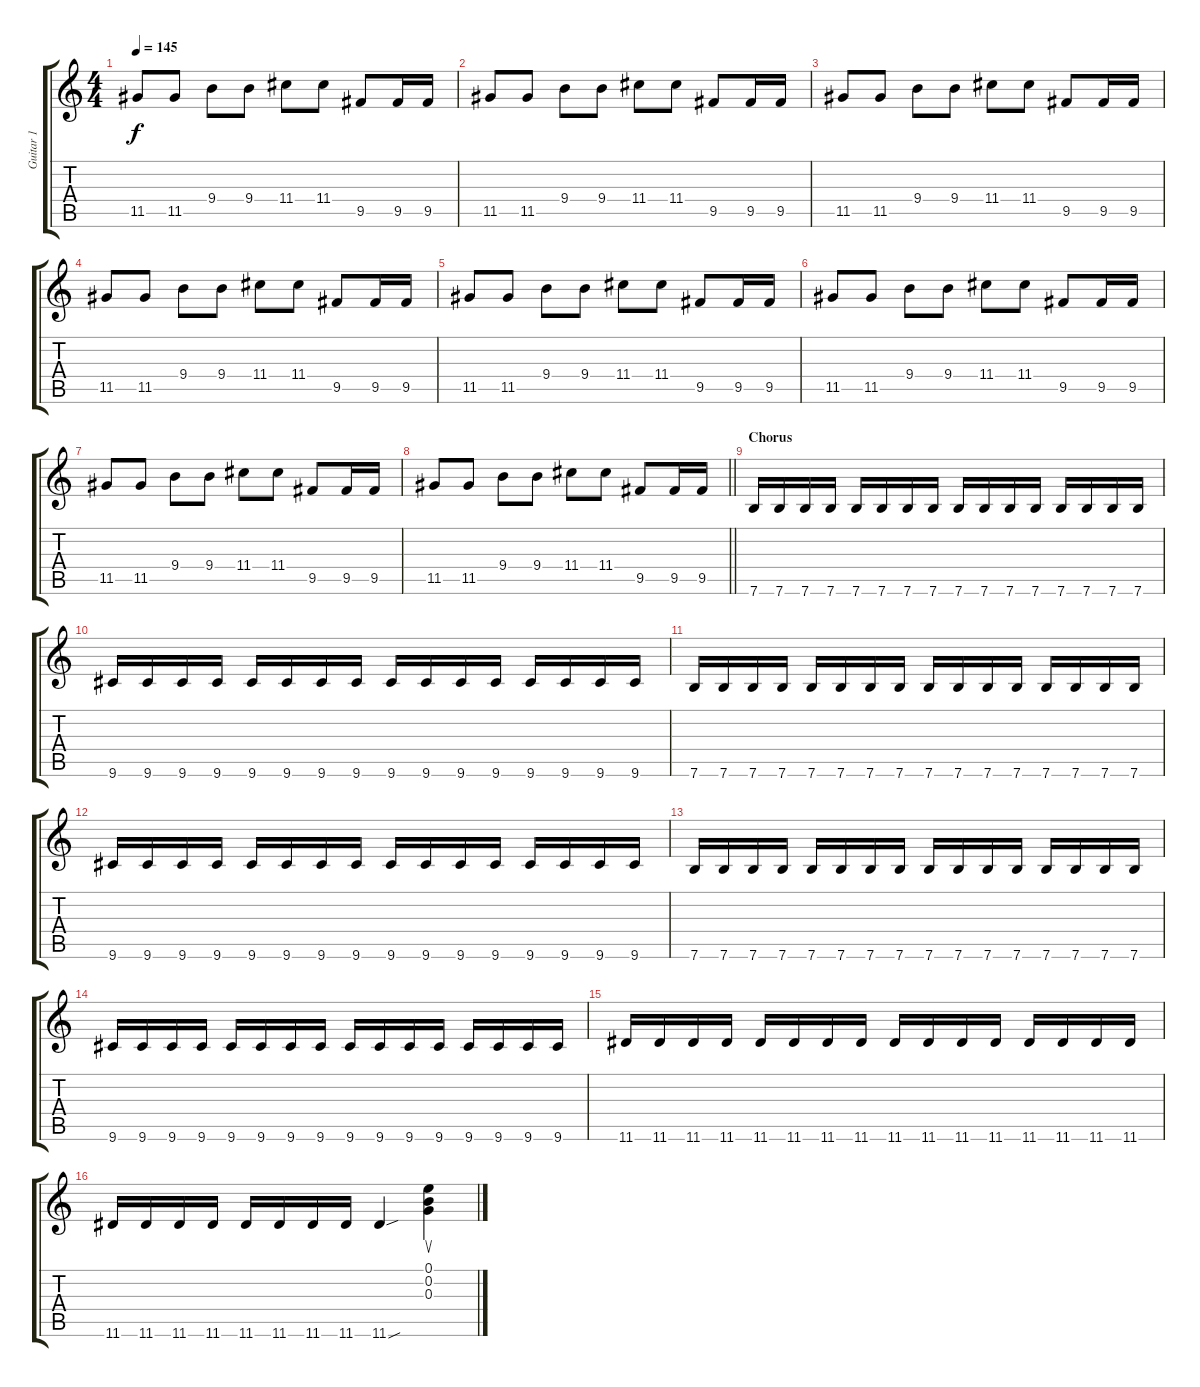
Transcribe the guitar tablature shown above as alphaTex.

\track ("Guitar 1" "Guitar 1") {instrument overdrivenguitar}
\staff {score tabs}
\tuning (E4 B3 G3 D3 A2 E2) {hide}
\ts (4 4)
\tempo 145
\clef g2
\ks c
11.5.8{dy f} 11.5.8 9.4.8 9.4.8 11.4.8 11.4.8 9.5.8 9.5.16 9.5.16 |
11.5.8 11.5.8 9.4.8 9.4.8 11.4.8 11.4.8 9.5.8 9.5.16 9.5.16 |
11.5.8 11.5.8 9.4.8 9.4.8 11.4.8 11.4.8 9.5.8 9.5.16 9.5.16 |
11.5.8 11.5.8 9.4.8 9.4.8 11.4.8 11.4.8 9.5.8 9.5.16 9.5.16 |
11.5.8 11.5.8 9.4.8 9.4.8 11.4.8 11.4.8 9.5.8 9.5.16 9.5.16 |
11.5.8 11.5.8 9.4.8 9.4.8 11.4.8 11.4.8 9.5.8 9.5.16 9.5.16 |
11.5.8 11.5.8 9.4.8 9.4.8 11.4.8 11.4.8 9.5.8 9.5.16 9.5.16 |
\barLineRight lightlight
11.5.8 11.5.8 9.4.8 9.4.8 11.4.8 11.4.8 9.5.8 9.5.16 9.5.16 |
\section ("" "Chorus")
7.6.16 7.6.16 7.6.16 7.6.16 7.6.16 7.6.16 7.6.16 7.6.16 7.6.16 7.6.16 7.6.16 7.6.16 7.6.16 7.6.16 7.6.16 7.6.16 |
9.6.16 9.6.16 9.6.16 9.6.16 9.6.16 9.6.16 9.6.16 9.6.16 9.6.16 9.6.16 9.6.16 9.6.16 9.6.16 9.6.16 9.6.16 9.6.16 |
7.6.16 7.6.16 7.6.16 7.6.16 7.6.16 7.6.16 7.6.16 7.6.16 7.6.16 7.6.16 7.6.16 7.6.16 7.6.16 7.6.16 7.6.16 7.6.16 |
9.6.16 9.6.16 9.6.16 9.6.16 9.6.16 9.6.16 9.6.16 9.6.16 9.6.16 9.6.16 9.6.16 9.6.16 9.6.16 9.6.16 9.6.16 9.6.16 |
7.6.16 7.6.16 7.6.16 7.6.16 7.6.16 7.6.16 7.6.16 7.6.16 7.6.16 7.6.16 7.6.16 7.6.16 7.6.16 7.6.16 7.6.16 7.6.16 |
9.6.16 9.6.16 9.6.16 9.6.16 9.6.16 9.6.16 9.6.16 9.6.16 9.6.16 9.6.16 9.6.16 9.6.16 9.6.16 9.6.16 9.6.16 9.6.16 |
11.6.16 11.6.16 11.6.16 11.6.16 11.6.16 11.6.16 11.6.16 11.6.16 11.6.16 11.6.16 11.6.16 11.6.16 11.6.16 11.6.16 11.6.16 11.6.16 |
11.6.16 11.6.16 11.6.16 11.6.16 11.6.16 11.6.16 11.6.16 11.6.16 11.6{sou}.4 (0.1 0.2 0.3).4{su}
